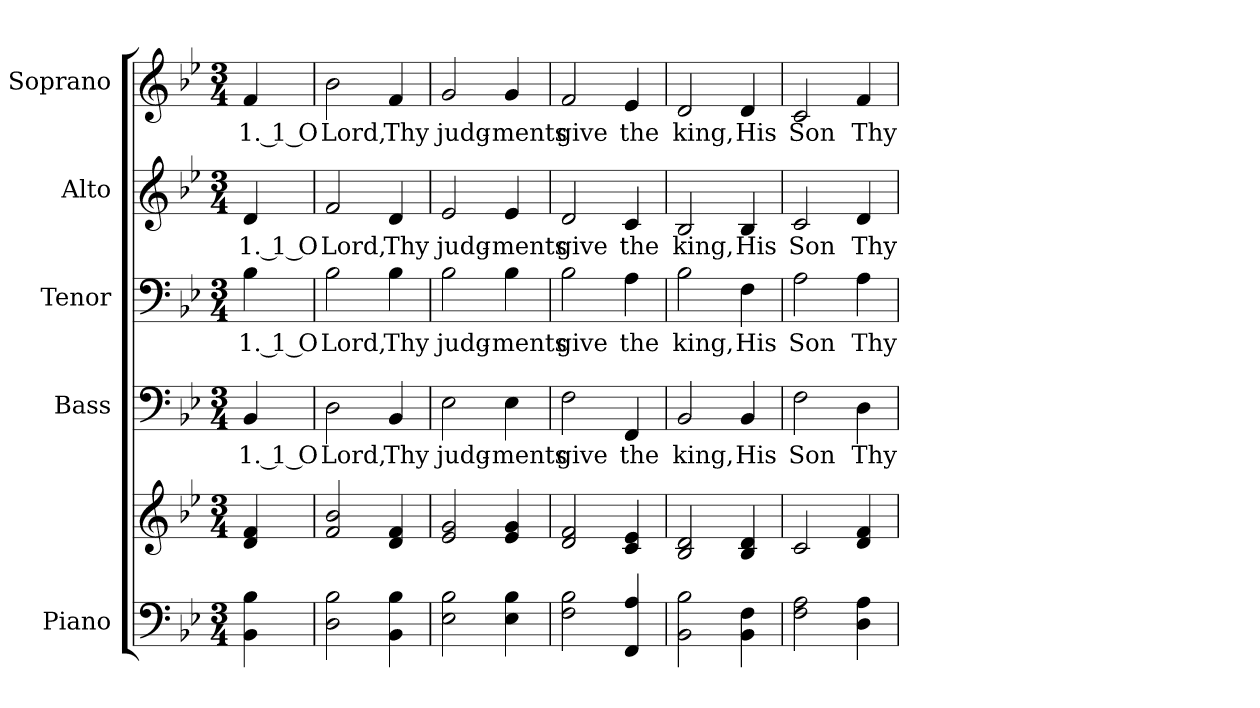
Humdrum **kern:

**kern	**kern	**kern	**text	**kern	**text	**kern	**text	**kern	**text
*part5	*part5	*part4	*part4	*part3	*part3	*part2	*part2	*part1	*part1
*staff6	*staff5	*staff4	*staff4	*staff3	*staff3	*staff2	*staff2	*staff1	*staff1
*I"Piano	*	*I"Bass	*	*I"Tenor	*	*I"Alto	*	*I"Soprano	*
*I'Pno.	*	*I'B.	*	*I'T.	*	*I'A.	*	*I'S.	*
!!LO:PB:g=z
*clefF4	*clefG2	*clefF4	*	*clefF4	*	*clefG2	*	*clefG2	*
*k[b-e-]	*k[b-e-]	*k[b-e-]	*	*k[b-e-]	*	*k[b-e-]	*	*k[b-e-]	*
*B-:	*B-:	*B-:	*	*B-:	*	*B-:	*	*B-:	*
*M3/4	*M3/4	*M3/4	*	*M3/4	*	*M3/4	*	*M3/4	*
*MM150	*MM150	*MM150	*	*MM150	*	*MM150	*	*MM150	*
=1	=1	=1	=1	=1	=1	=1	=1	=1	=1
!	!	!	!LO:LY:b:color=#000000	!	!	!	!	!	!
!	!	!	!	!	!LO:LY:b:color=#000000	!	!	!	!
!	!	!	!	!	!	!	!LO:LY:b:color=#000000	!	!
!	!	!	!	!	!	!	!	!	!LO:LY:b:color=#000000
4BB-i\ 4B-i	4di/ 4fi	4BB-i/	1. 1 O	4B-i\	1. 1 O	4di/	1. 1 O	4fi/	1. 1 O
=2	=2	=2	=2	=2	=2	=2	=2	=2	=2
!	!	!	!LO:LY:b:color=#000000	!	!	!	!	!	!
!	!	!	!	!	!LO:LY:b:color=#000000	!	!	!	!
!	!	!	!	!	!	!	!LO:LY:b:color=#000000	!	!
!	!	!	!	!	!	!	!	!	!LO:LY:b:color=#000000
2Di\ 2B-i	2fi/ 2b-i	2Di\	Lord,	2B-i\	Lord,	2fi/	Lord,	2b-i\	Lord,
!	!	!	!LO:LY:b:color=#000000	!	!	!	!	!	!
!	!	!	!	!	!LO:LY:b:color=#000000	!	!	!	!
!	!	!	!	!	!	!	!LO:LY:b:color=#000000	!	!
!	!	!	!	!	!	!	!	!	!LO:LY:b:color=#000000
4BB-i\ 4B-i	4di/ 4fi	4BB-i/	Thy	4B-i\	Thy	4di/	Thy	4fi/	Thy
=3	=3	=3	=3	=3	=3	=3	=3	=3	=3
!	!	!	!LO:LY:b:color=#000000	!	!	!	!	!	!
!	!	!	!	!	!LO:LY:b:color=#000000	!	!	!	!
!	!	!	!	!	!	!	!LO:LY:b:color=#000000	!	!
!	!	!	!	!	!	!	!	!	!LO:LY:b:color=#000000
2E-i\ 2B-i	2e-i/ 2gi	2E-i\	judg-	2B-i\	judg-	2e-i/	judg-	2gi/	judg-
!	!	!	!LO:LY:b:color=#000000	!	!	!	!	!	!
!	!	!	!	!	!LO:LY:b:color=#000000	!	!	!	!
!	!	!	!	!	!	!	!LO:LY:b:color=#000000	!	!
!	!	!	!	!	!	!	!	!	!LO:LY:b:color=#000000
4E-i\ 4B-i	4e-i/ 4gi	4E-i\	-ments	4B-i\	-ments	4e-i/	-ments	4gi/	-ments
=4	=4	=4	=4	=4	=4	=4	=4	=4	=4
!	!	!	!LO:LY:b:color=#000000	!	!	!	!	!	!
!	!	!	!	!	!LO:LY:b:color=#000000	!	!	!	!
!	!	!	!	!	!	!	!LO:LY:b:color=#000000	!	!
!	!	!	!	!	!	!	!	!	!LO:LY:b:color=#000000
2Fi\ 2B-i	2di/ 2fi	2Fi\	give	2B-i\	give	2di/	give	2fi/	give
!	!	!	!LO:LY:b:color=#000000	!	!	!	!	!	!
!	!	!	!	!	!LO:LY:b:color=#000000	!	!	!	!
!	!	!	!	!	!	!	!LO:LY:b:color=#000000	!	!
!	!	!	!	!	!	!	!	!	!LO:LY:b:color=#000000
4FFi/ 4Ai	4ci/ 4e-i	4FFi/	the	4Ai\	the	4ci/	the	4e-i/	the
!!LO:PB:g=z
=5	=5	=5	=5	=5	=5	=5	=5	=5	=5
!	!	!	!LO:LY:b:color=#000000	!	!	!	!	!	!
!	!	!	!	!	!LO:LY:b:color=#000000	!	!	!	!
!	!	!	!	!	!	!	!LO:LY:b:color=#000000	!	!
!	!	!	!	!	!	!	!	!	!LO:LY:b:color=#000000
2BB-i\ 2B-i	2B-i/ 2di	2BB-i/	king,	2B-i\	king,	2B-i/	king,	2di/	king,
!	!	!	!LO:LY:b:color=#000000	!	!	!	!	!	!
!	!	!	!	!	!LO:LY:b:color=#000000	!	!	!	!
!	!	!	!	!	!	!	!LO:LY:b:color=#000000	!	!
!	!	!	!	!	!	!	!	!	!LO:LY:b:color=#000000
4BB-i\ 4Fi	4B-i/ 4di	4BB-i/	His	4Fi\	His	4B-i/	His	4di/	His
=6	=6	=6	=6	=6	=6	=6	=6	=6	=6
!	!	!	!LO:LY:b:color=#000000	!	!	!	!	!	!
!	!	!	!	!	!LO:LY:b:color=#000000	!	!	!	!
!	!	!	!	!	!	!	!LO:LY:b:color=#000000	!	!
!	!	!	!	!	!	!	!	!	!LO:LY:b:color=#000000
2Fi\ 2Ai	2ci/	2Fi\	Son	2Ai\	Son	2ci/	Son	2ci/	Son
!	!	!	!LO:LY:b:color=#000000	!	!	!	!	!	!
!	!	!	!	!	!LO:LY:b:color=#000000	!	!	!	!
!	!	!	!	!	!	!	!LO:LY:b:color=#000000	!	!
!	!	!	!	!	!	!	!	!	!LO:LY:b:color=#000000
4Di\ 4Ai	4di/ 4fi	4Di\	Thy	4Ai\	Thy	4di/	Thy	4fi/	Thy
=	=	=	=	=	=	=	=	=	=
*-	*-	*-	*-	*-	*-	*-	*-	*-	*-
